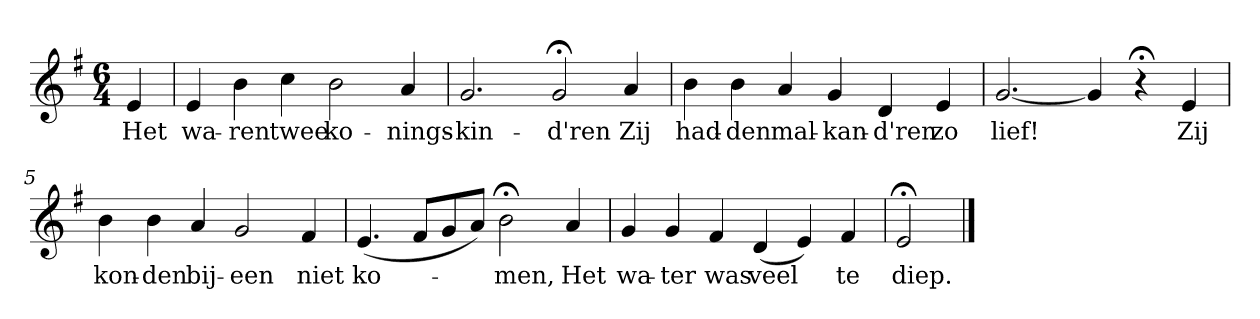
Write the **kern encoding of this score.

**kern	**text
*part1	*part1
*staff1	*staff1
*k[f#]	*
*e:	*
*M6/4	*
*MM120	*
=	=
4e	Het
=1	=1
4e	wa-
4b	-ren
4cc	twee
2b	ko-
4a	-nings-
=2	=2
2.g	-kin-
2g;<	-d'ren
4a	Zij
=3	=3
4b	had-
4b	-den
4a	mal-
4g	-kan-
4d	-d'ren
4e	zo
=4	=4
[2.g	lief!
4g]	.
4r;<	.
4e	Zij
=5	=5
4b	kon-
4b	-den
4a	bij-
2g	-een
4f#	niet
=6	=6
(4.e	ko-
8f#L	.
8g	.
8aJ)	.
2b;<	-men,
4a	Het
=7	=7
4g	wa-
4g	-ter
4f#	was
(4d	veel
4e)	.
4f#	te
=8	=8
2e;<	diep.
==	==
*-	*-
